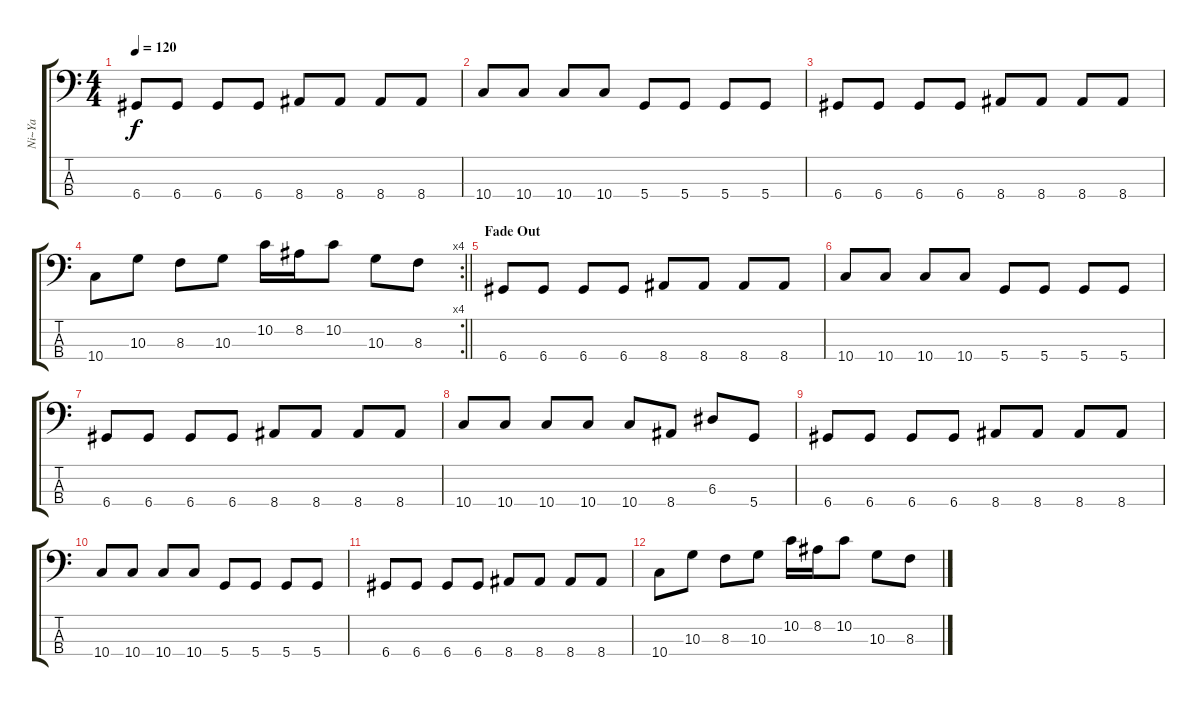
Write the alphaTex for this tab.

\track ("Ni~Ya" "Ni~Ya") {instrument electricbassfinger}
\staff {score tabs}
\tuning (G2 D2 A1 D1) {hide}
\ts (4 4)
\tempo 120
\clef f4
\ks c
6.4.8{dy f} 6.4.8 6.4.8 6.4.8 8.4.8 8.4.8 8.4.8 8.4.8 |
10.4.8 10.4.8 10.4.8 10.4.8 5.4.8 5.4.8 5.4.8 5.4.8 |
6.4.8 6.4.8 6.4.8 6.4.8 8.4.8 8.4.8 8.4.8 8.4.8 |
\rc 4
\barLineRight lightlight
10.4.8 10.3.8 8.3.8 10.3.8 10.2.16 8.2.16 10.2.8 10.3.8 8.3.8 |
\section ("" "Fade Out")
6.4.8{volume 6} 6.4.8 6.4.8 6.4.8 8.4.8 8.4.8 8.4.8 8.4.8 |
10.4.8 10.4.8 10.4.8 10.4.8 5.4.8 5.4.8 5.4.8 5.4.8 |
6.4.8 6.4.8 6.4.8 6.4.8 8.4.8 8.4.8 8.4.8 8.4.8 |
10.4.8 10.4.8 10.4.8 10.4.8 10.4.8 8.4.8 6.3.8 5.4.8 |
6.4.8{volume 0} 6.4.8 6.4.8 6.4.8 8.4.8 8.4.8 8.4.8 8.4.8 |
10.4.8 10.4.8 10.4.8 10.4.8 5.4.8 5.4.8 5.4.8 5.4.8 |
6.4.8 6.4.8 6.4.8 6.4.8 8.4.8 8.4.8 8.4.8 8.4.8 |
10.4.8 10.3.8 8.3.8 10.3.8 10.2.16 8.2.16 10.2.8 10.3.8 8.3.8
